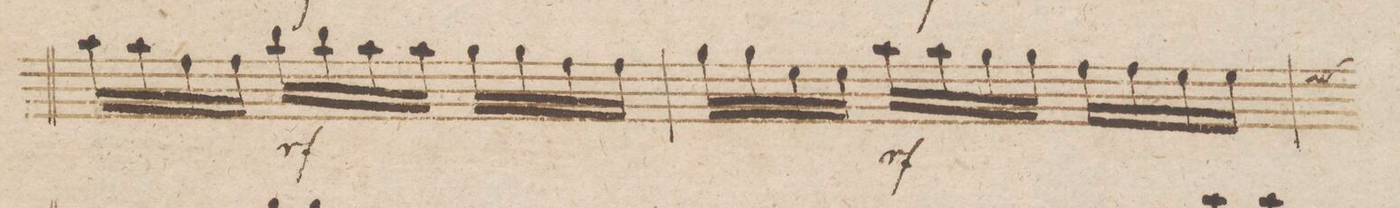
**kern	**dynam
*I"Violino Imo	*
*clefG2	*
*k[b-]	*
*met(c)	*
*M3/4	*
16aa\LL	.
16aa\	.
16ff\	.
16ff\JJ	.
16bb-\LL	rfz
16bb-\	.
16aa\	.
16aa\JJ	.
16gg\LL	.
16gg\	.
16ff\	.
16ff\JJ	.
=46	=46
16gg\LL	.
16gg\	.
16ee\	.
16ee\JJ	.
16aa\LL	rfz
16aa\	.
16gg\	.
16gg\JJ	.
16ff\LL	.
16ff\	.
16ee\	.
16ee\JJ	.
*custos	*
=47	=47
*-	*-
